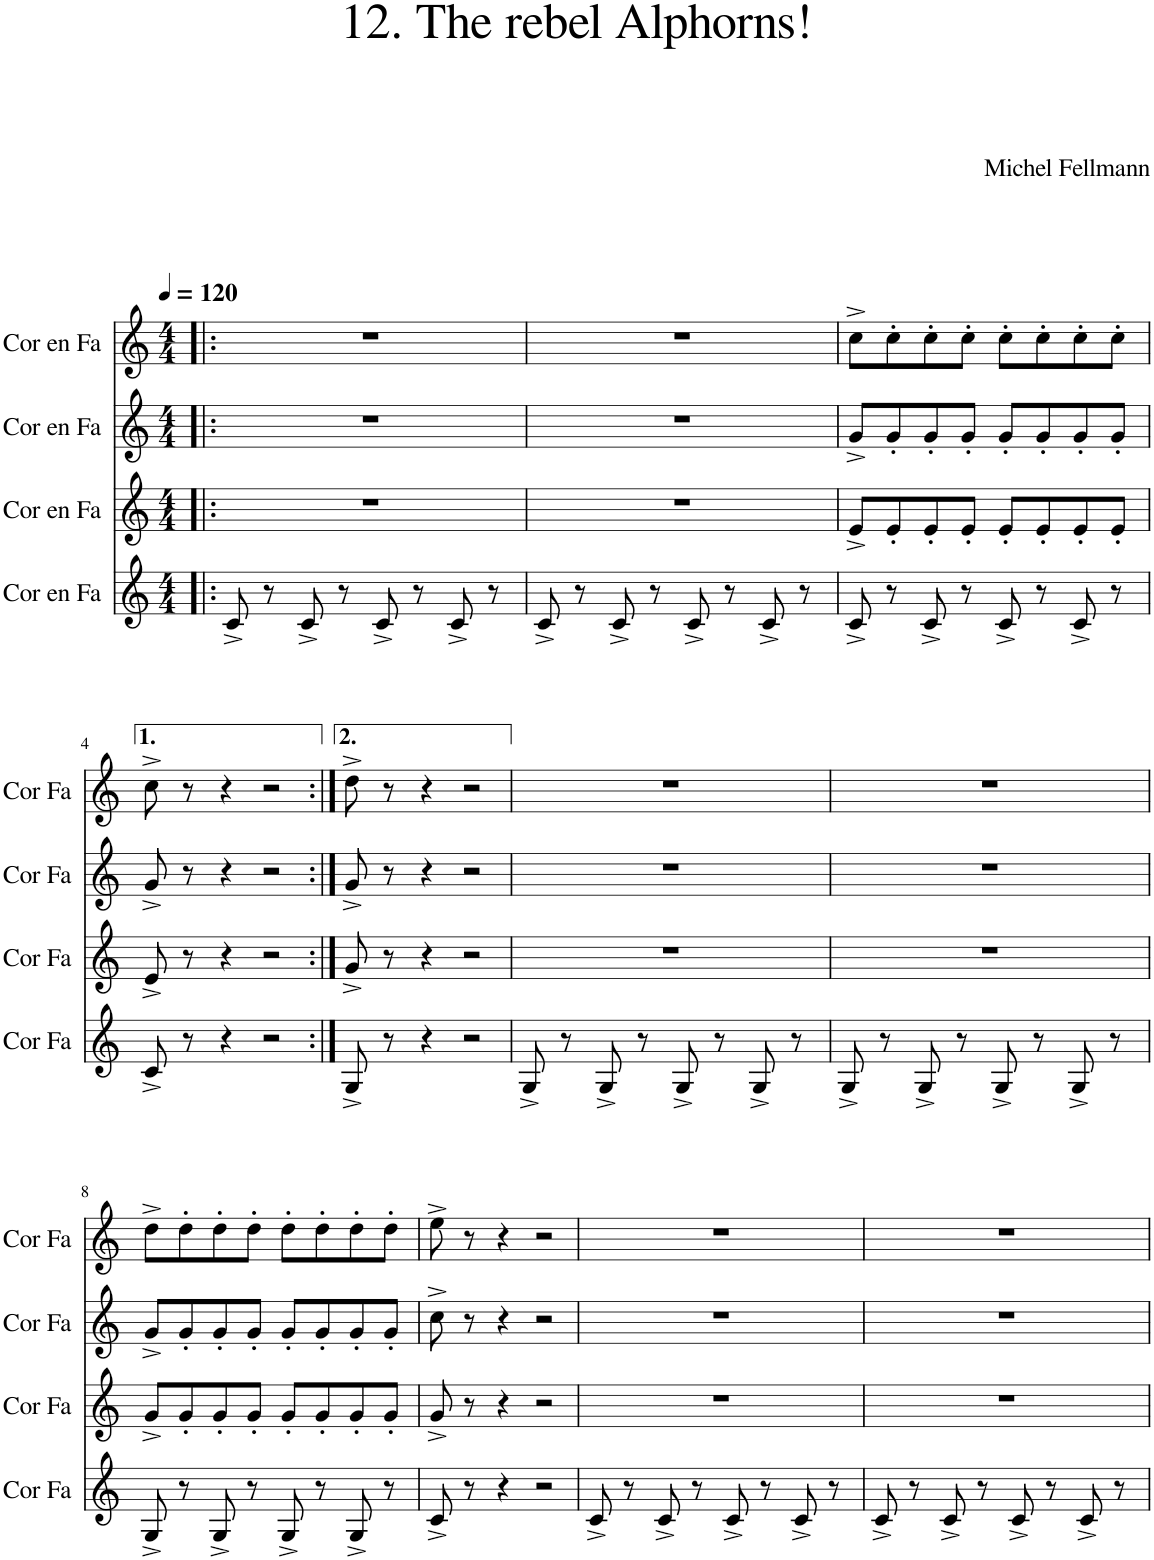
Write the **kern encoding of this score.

**kern	**kern	**kern	**kern
*part4	*part3	*part2	*part1
*staff4	*staff3	*staff2	*staff1
*I"Cor en Fa	*I"Cor en Fa	*I"Cor en Fa	*I"Cor en Fa
*I'Cor Fa	*I'Cor Fa	*I'Cor Fa	*I'Cor Fa
*clefG2	*clefG2	*clefG2	*clefG2
*Trd4c7	*Trd4c7	*Trd4c7	*Trd4c7
*k[]	*k[]	*k[]	*k[]
*M4/4	*M4/4	*M4/4	*M4/4
*MM120	*MM120	*MM120	*MM120
=1!|:	=1!|:	=1!|:	=1!|:
8c^/	1r	1r	1r
8r	.	.	.
8c^/	.	.	.
8r	.	.	.
8c^/	.	.	.
8r	.	.	.
8c^/	.	.	.
8r	.	.	.
=2	=2	=2	=2
8c^/	1r	1r	1r
8r	.	.	.
8c^/	.	.	.
8r	.	.	.
8c^/	.	.	.
8r	.	.	.
8c^/	.	.	.
8r	.	.	.
=3	=3	=3	=3
8c^/	8e^/L	8g^/L	8cc^\L
8r	8e'/	8g'/	8cc'\
8c^/	8e'/	8g'/	8cc'\
8r	8e'/J	8g'/J	8cc'\J
8c^/	8e'/L	8g'/L	8cc'\L
8r	8e'/	8g'/	8cc'\
8c^/	8e'/	8g'/	8cc'\
8r	8e'/J	8g'/J	8cc'\J
!!LO:LB:g=z
=4	=4	=4	=4
8c^/	8e^/	8g^/	8cc^\
8r	8r	8r	8r
4r	4r	4r	4r
2r	2r	2r	2r
=5:|!	=5:|!	=5:|!	=5:|!
8G^/	8g^/	8g^/	8dd^\
8r	8r	8r	8r
4r	4r	4r	4r
2r	2r	2r	2r
=6	=6	=6	=6
8G^/	1r	1r	1r
8r	.	.	.
8G^/	.	.	.
8r	.	.	.
8G^/	.	.	.
8r	.	.	.
8G^/	.	.	.
8r	.	.	.
=7	=7	=7	=7
8G^/	1r	1r	1r
8r	.	.	.
8G^/	.	.	.
8r	.	.	.
8G^/	.	.	.
8r	.	.	.
8G^/	.	.	.
8r	.	.	.
!!LO:LB:g=z
=8	=8	=8	=8
8G^/	8g^/L	8g^/L	8dd^\L
8r	8g'/	8g'/	8dd'\
8G^/	8g'/	8g'/	8dd'\
8r	8g'/J	8g'/J	8dd'\J
8G^/	8g'/L	8g'/L	8dd'\L
8r	8g'/	8g'/	8dd'\
8G^/	8g'/	8g'/	8dd'\
8r	8g'/J	8g'/J	8dd'\J
=9	=9	=9	=9
8c^/	8g^/	8cc^\	8ee^\
8r	8r	8r	8r
4r	4r	4r	4r
2r	2r	2r	2r
=10	=10	=10	=10
8c^/	1r	1r	1r
8r	.	.	.
8c^/	.	.	.
8r	.	.	.
8c^/	.	.	.
8r	.	.	.
8c^/	.	.	.
8r	.	.	.
=11	=11	=11	=11
8c^/	1r	1r	1r
8r	.	.	.
8c^/	.	.	.
8r	.	.	.
8c^/	.	.	.
8r	.	.	.
8c^/	.	.	.
8r	.	.	.
=	=	=	=
*-	*-	*-	*-
